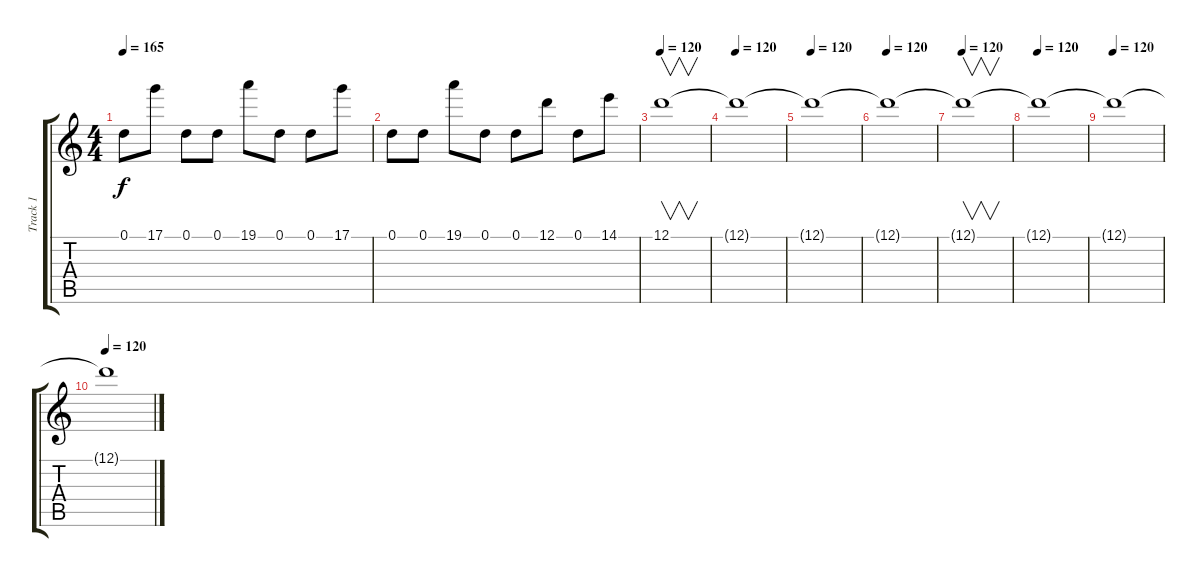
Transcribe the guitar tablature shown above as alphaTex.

\track ("Track 1" "Track 1") {instrument distortionguitar}
\staff {score tabs}
\tuning (D4 A3 F3 C3 G2 D2) {hide}
\ts (4 4)
\tempo 165
\clef g2
\ks c
0.1.8{dy f} 17.1.8 0.1.8 0.1.8 19.1.8 0.1.8 0.1.8 17.1.8 |
0.1.8 0.1.8 19.1.8 0.1.8 0.1.8 12.1.8 0.1.8 14.1.8 |
\tempo 120
12.1.1{v} |
\tempo 120
12.1{t}.1 |
\tempo 120
12.1{t}.1 |
\tempo 120
12.1{t}.1 |
\tempo 120
12.1{t}.1{v volume 0} |
\tempo 120
12.1{t}.1 |
\tempo 120
12.1{t}.1 |
\tempo 120
12.1{t}.1
